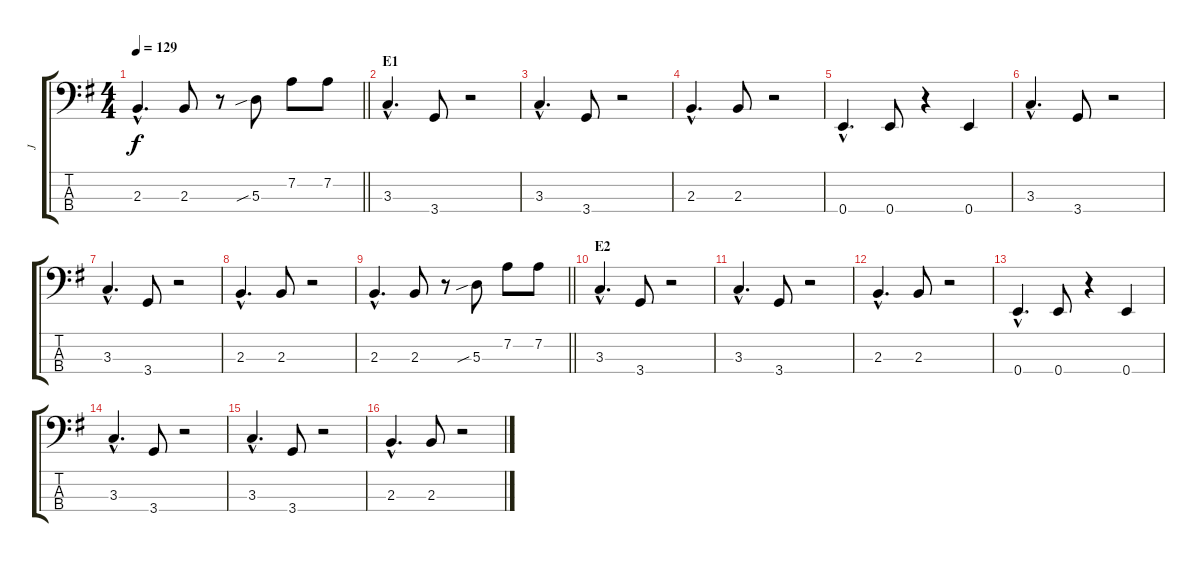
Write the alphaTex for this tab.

\track ("J" "J") {instrument electricbasspick}
\staff {score tabs}
\tuning (G2 D2 A1 E1) {hide}
\ts (4 4)
\tempo 129
\clef f4
\barLineRight lightlight
\ks g
2.3{hac}.4{d dy f} 2.3.8 r.8 5.3{sib}.8 7.2.8 7.2.8 |
\section ("" "E1")
3.3{hac}.4{d} 3.4.8 r.2 |
3.3{hac}.4{d} 3.4.8 r.2 |
2.3{hac}.4{d} 2.3.8 r.2 |
0.4{hac}.4{d} 0.4.8 r.4 0.4.4 |
3.3{hac}.4{d} 3.4.8 r.2 |
3.3{hac}.4{d} 3.4.8 r.2 |
2.3{hac}.4{d} 2.3.8 r.2 |
\barLineRight lightlight
2.3{hac}.4{d} 2.3.8 r.8 5.3{sib}.8 7.2.8 7.2.8 |
\section ("" "E2")
3.3{hac}.4{d} 3.4.8 r.2 |
3.3{hac}.4{d} 3.4.8 r.2 |
2.3{hac}.4{d} 2.3.8 r.2 |
0.4{hac}.4{d} 0.4.8 r.4 0.4.4 |
3.3{hac}.4{d} 3.4.8 r.2 |
3.3{hac}.4{d} 3.4.8 r.2 |
2.3{hac}.4{d} 2.3.8 r.2
